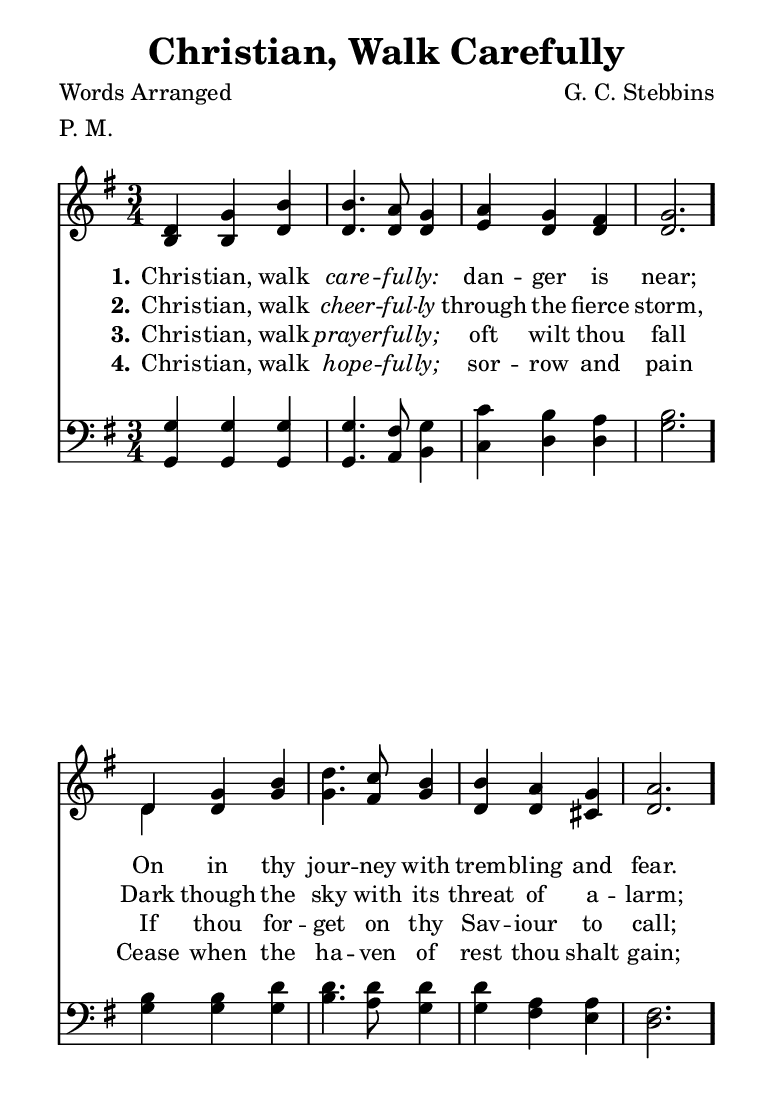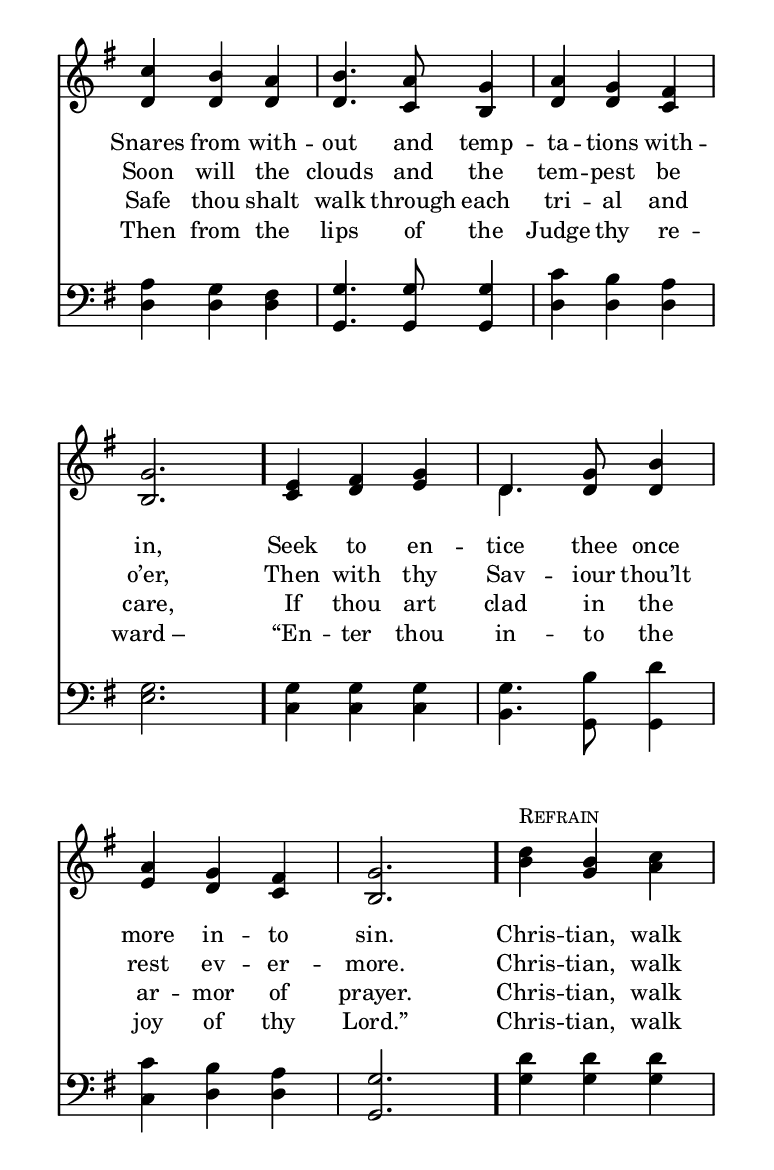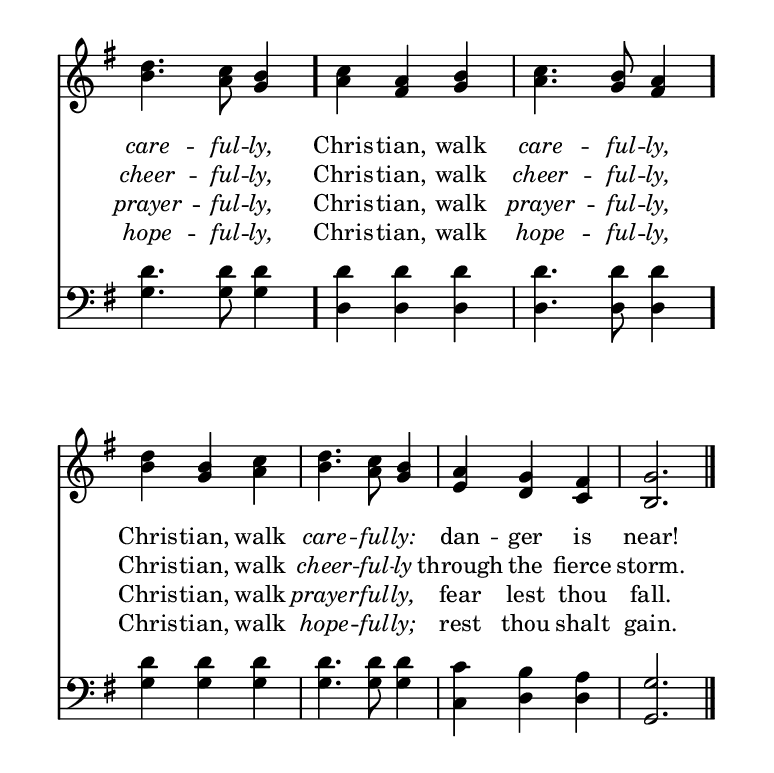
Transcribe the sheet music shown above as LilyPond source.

\include "common/global.ily"
\paper {
  \include "common/paper.ily"
}

\header{
  hymnnumber = "211"
  title = "Christian, Walk Carefully"
  tunename = ""
  meter = "P. M."
  poet = "Words Arranged"
  composer = "G. C. Stebbins"
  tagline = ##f
}

global = {
  \include "common/overrides.ily"
  \override Staff.TimeSignature.style = #'numbered
  \time 3/4
  \override Score.MetronomeMark.transparent = ##t % hide all fermata changes too
  \tempo 4=90
  \key g \major
  \autoBeamOff
}

patternA = { c4 c c | c4. c8 c4 | c c c | c2. }

notesSoprano = {
\global
\relative c' {

  \changePitch \patternA { d g b | b a g | a g fis | g }
  \changePitch \patternA { d g b | d c b | b a g | a }
  \changePitch \patternA { c b a | b a g | a g fis | g }
  \changePitch \patternA { e fis g | d g b | a g fis | g }

  << s^\markup { \small \caps "Refrain" }
  \changePitch \patternA { d' b c | d c b } >>
  \changePitch \patternA { c a b | c b a }
  \changePitch \patternA { d b c | d c b | a g fis | g }

  \bar "|."

}
}

notesAlto = {
\global
\relative e' {

  \changePitch \patternA { b b d | d d d | e d d | d }
  \changePitch \patternA { d d g | g fis g | d d cis | d }
  \changePitch \patternA { d d d | d c b | d d c | b }
  \changePitch \patternA { c d e | d d d | e d c | b }

  \changePitch \patternA { b' g a | b a g }
  \changePitch \patternA { a fis g | a g fis }
  \changePitch \patternA { b g a | b a g | e d c | b }

}
}

notesTenor = {
\global
\relative a {

  \changePitch \patternA { g g g | g fis g | c b a | b }
  \changePitch \patternA { b b d | d d d | d a a | fis }
  \changePitch \patternA { a g fis | g g g | c b a | g }
  \changePitch \patternA { g g g | g b d | c b a | g }

  \changePitch \patternA { d' d d | d d d }
  \changePitch \patternA { d d d | d d d }
  \changePitch \patternA { d d d | d d d | c b a | g }

}
}

notesBass = {
\global
\relative f, {

  \changePitch \patternA { g g g | g a b | c d d | g }
  \changePitch \patternA { g g g | b a g | g fis e | d }
  \changePitch \patternA { d d d | g, g g | d' d d | e }
  \changePitch \patternA { c c c | b g g | c d d | g, }

  \changePitch \patternA { g' g g | g g g }
  \changePitch \patternA { d d d | d d d }
  \changePitch \patternA { g g g | g g g | c, d d | g, }

}
}

RefrainA = \lyricmode {

Chris -- tian, walk \italicsOn care -- ful -- ly, \italicsOff \bar "."
Chris -- tian, walk \italicsOn care -- ful -- ly, \italicsOff \bar "."
Chris -- tian, walk \italicsOn care -- ful -- ly: \italicsOff dan -- ger is near! \bar "."

}

wordsA = \lyricmode {
\set stanza = "1."

Chris -- tian, walk \italicsOn care -- ful -- ly: \italicsOff dan -- ger is near; \bar "."
On in thy jour -- ney with trem -- bling and fear. \bar "."
Snares from with -- out and temp -- ta -- tions with -- in, \bar "."
Seek to en -- tice thee once more in -- to sin. \bar "."

\RefrainA

}

RefrainB = \lyricmode {

Chris -- tian, walk \italicsOn cheer -- ful -- ly, \italicsOff
Chris -- tian, walk \italicsOn cheer -- ful -- ly, \italicsOff
Chris -- tian, walk \italicsOn cheer -- ful -- ly \italicsOff through the fierce storm.

}

wordsB = \lyricmode {
\set stanza = "2."

Chris -- tian, walk \italicsOn cheer -- ful -- ly \italicsOff through the fierce storm,
Dark though the sky with its threat of a -- larm;
Soon will the clouds and the tem -- pest be o’er,
Then with thy Sav -- iour thou’lt rest ev -- er -- more.

\RefrainB

}

RefrainC = \lyricmode {

Chris -- tian, walk \italicsOn prayer -- ful -- ly, \italicsOff
Chris -- tian, walk \italicsOn prayer -- ful -- ly, \italicsOff
Chris -- tian, walk \italicsOn prayer -- ful -- ly, \italicsOff fear lest thou fall.

}

wordsC = \lyricmode {
\set stanza = "3."

Chris -- tian, walk \italicsOn prayer -- ful -- ly; \italicsOff oft wilt thou fall
If thou for -- get on thy Sav -- iour to call;
Safe thou shalt walk through each tri -- al and care,
If thou art clad in the ar -- mor of prayer.

\RefrainC

}

RefrainD = \lyricmode {

Chris -- tian, walk \italicsOn hope -- ful -- ly, \italicsOff
Chris -- tian, walk \italicsOn hope -- ful -- ly, \italicsOff
Chris -- tian, walk \italicsOn hope -- ful -- ly; \italicsOff rest thou shalt gain.

}

wordsD = \lyricmode {
\set stanza = "4."

Chris -- tian, walk \italicsOn hope -- ful -- ly; \italicsOff sor -- row and pain
Cease when the ha -- ven of rest thou shalt gain;
Then from the lips of the Judge thy re -- ward_–
“En -- ter thou in -- to the joy of thy Lord.”

\RefrainD

}

\score {
  \context ChoirStaff <<
    \context Staff = upper <<
      \set Staff.autoBeaming = ##f
      \set ChoirStaff.systemStartDelimiter = #'SystemStartBar
      \set ChoirStaff.printPartCombineTexts = ##f
      \partcombine #'(2 . 11) \notesSoprano \notesAlto
      \context NullVoice = sopranos { \voiceOne << \notesSoprano >> }
      \context Lyrics = one   \lyricsto sopranos \wordsA
      \context Lyrics = two   \lyricsto sopranos \wordsB
      \context Lyrics = three \lyricsto sopranos \wordsC
      \context Lyrics = four  \lyricsto sopranos \wordsD
    >>
    \context Staff = men <<
      \set Staff.autoBeaming = ##f
      \clef bass
      \set ChoirStaff.printPartCombineTexts = ##f
      \partcombine #'(2 . 11) \notesTenor \notesBass
    >>
  >>
  \layout {
    \include "common/layout.ily"
  }
  #(cond ((ly:get-option 'eog-midi-permitted) #{ \midi{
    \include "common/midi.ily"
  } #}))
}

\version "2.19.49"  % necessary for upgrading to future LilyPond versions.

% vi:set et ts=2 sw=2 ai nocindent syntax=lilypond:
